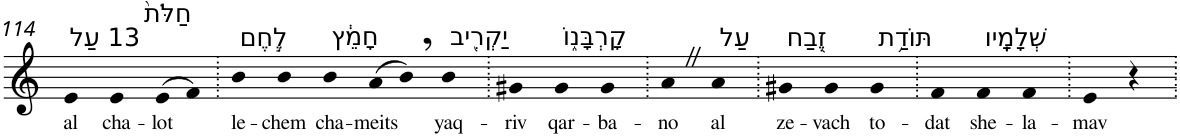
**kern	**text
*part1	*part1
*staff1	*staff1
*I"Piano	*
*I'Pno	*
!!LO:PB:g=z
*clefG2	*
*k[]	*
=114	=114
!LO:TX:a:t=13 עַל	!
!	!LO:LY:b
4e	al
!LO:TX:a:t=חַלֹּת֙	!
!	!LO:LY:b
4e	cha-
!	!LO:LY:b
(>8e	-lot
8f)	.
=115.	=115.
!LO:TX:a:t=לֶ֣חֶם	!
!	!LO:LY:b
4b	le-
!	!LO:LY:b
4b	-chem
!LO:TX:a:t=חָמֵ֔ץ	!
!	!LO:LY:b
4b	cha-
!	!LO:LY:b
(>8a	-meits
8b,)	.
!LO:TX:a:t=יַקְרִ֖יב	!
!	!LO:LY:b
4b	yaq-
=116.	=116.
!	!LO:LY:b
4g#X	-riv
!LO:TX:a:t=קָרְבָּנ֑וֹ	!
!	!LO:LY:b
4g#	qar-
!	!LO:LY:b
4g#	-ba-
=117.	=117.
!	!LO:LY:b
4aZ	-no
!LO:TX:a:t=עַל	!
!	!LO:LY:b
4a	al
=118.	=118.
!LO:TX:a:t=זֶ֖בַח	!
!	!LO:LY:b
4g#X	ze-
!	!LO:LY:b
4g#	-vach
!LO:TX:a:t=תּוֹדַ֥ת	!
!	!LO:LY:b
4g#	to-
=119.	=119.
!	!LO:LY:b
4f	-dat
!LO:TX:a:t=שְׁלָמָֽיו	!
!	!LO:LY:b
4f	she-
!	!LO:LY:b
4f	-la-
=120.	=120.
!	!LO:LY:b
4e	-mav
4r	.
=.	=.
*-	*-
